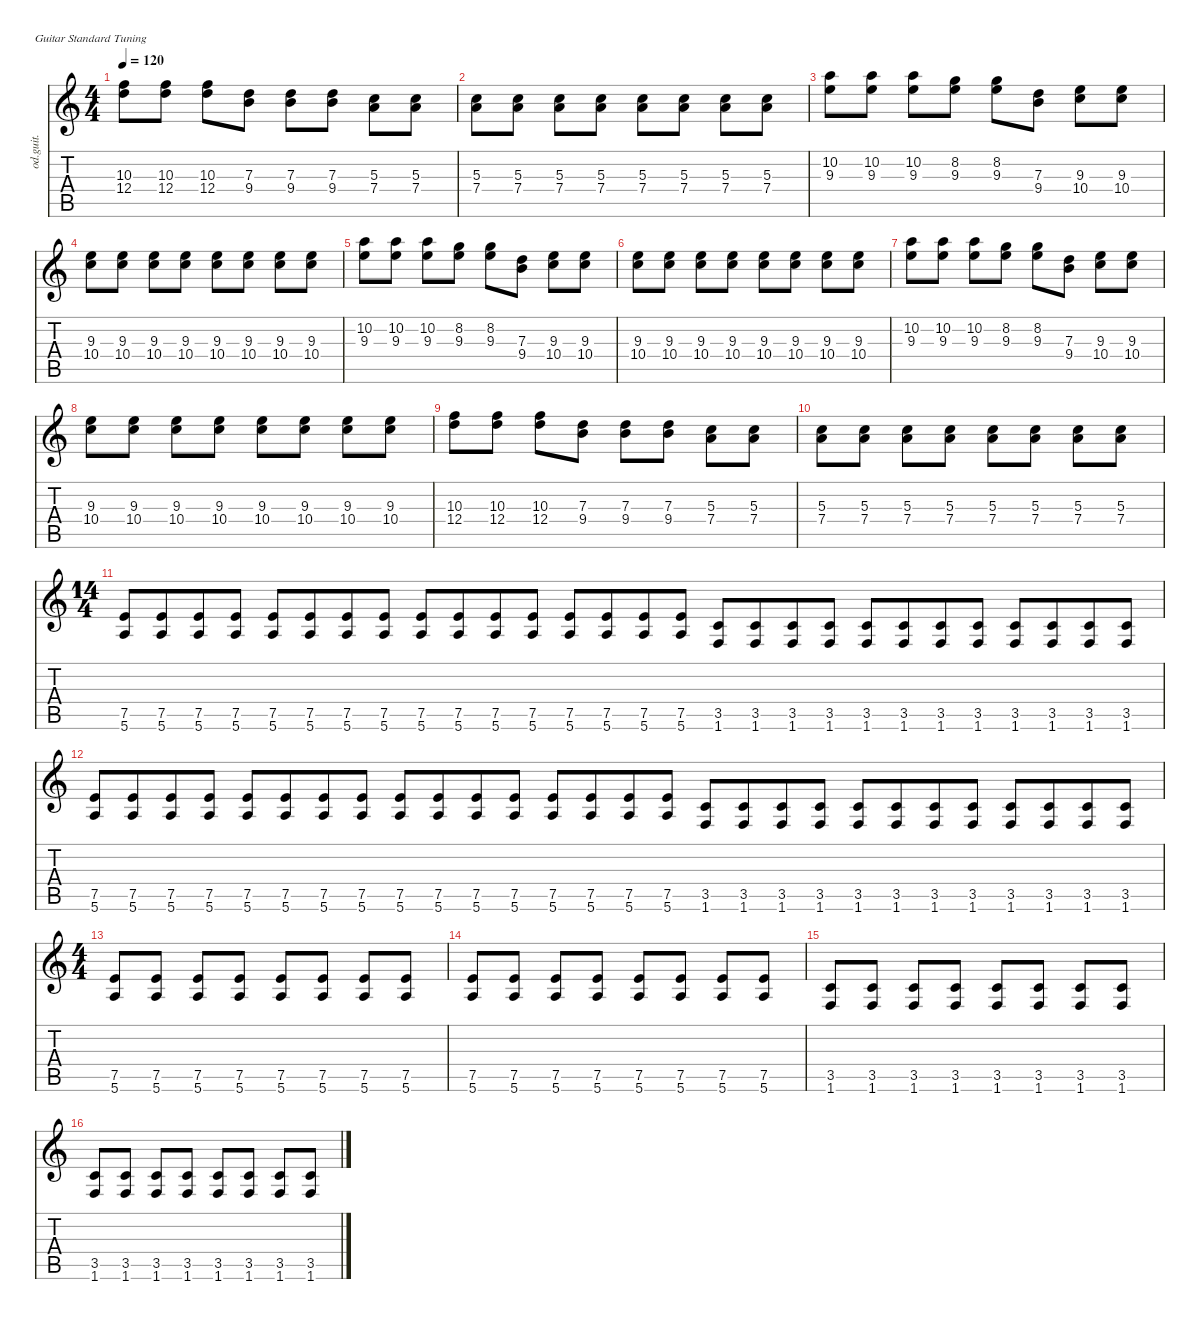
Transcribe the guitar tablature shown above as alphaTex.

\defaultSystemsLayout 4
\hideDynamics
\bracketExtendMode nobrackets
\otherSystemsTrackNameOrientation horizontal
\track ("Overdriven Guitar" "od.guit.") {instrument overdrivenguitar}
\staff {score tabs}
\tuning (E4 B3 G3 D3 A2 E2)
\ts (4 4)
\tempo 120
\clef g2
\ks c
(10.3 12.4).8{dy mf beam Down} (10.3 12.4).8{beam Down} (10.3 12.4).8{beam Down} (9.4 7.3).8{beam Down} (9.4 7.3).8{beam Down} (9.4 7.3).8{beam Down} (7.4 5.3).8{beam Down} (7.4 5.3).8{beam Down} |
(7.4 5.3).8{beam Down} (7.4 5.3).8{beam Down} (7.4 5.3).8{beam Down} (7.4 5.3).8{beam Down} (7.4 5.3).8{beam Down} (7.4 5.3).8{beam Down} (7.4 5.3).8{beam Down} (7.4 5.3).8{beam Down} |
(10.2 9.3).8{beam Down} (10.2 9.3).8{beam Down} (10.2 9.3).8{beam Down} (8.2 9.3).8{beam Down} (9.3 8.2).8{beam Down} (7.3 9.4).8{beam Down} (9.3 10.4).8{beam Down} (9.3 10.4).8{beam Down} |
(9.3 10.4).8{beam Down} (9.3 10.4).8{beam Down} (9.3 10.4).8{beam Down} (9.3 10.4).8{beam Down} (9.3 10.4).8{beam Down} (9.3 10.4).8{beam Down} (9.3 10.4).8{beam Down} (9.3 10.4).8{beam Down} |
(10.2 9.3).8{beam Down} (10.2 9.3).8{beam Down} (10.2 9.3).8{beam Down} (8.2 9.3).8{beam Down} (9.3 8.2).8{beam Down} (7.3 9.4).8{beam Down} (9.3 10.4).8{beam Down} (9.3 10.4).8{beam Down} |
(9.3 10.4).8{beam Down} (9.3 10.4).8{beam Down} (9.3 10.4).8{beam Down} (9.3 10.4).8{beam Down} (9.3 10.4).8{beam Down} (9.3 10.4).8{beam Down} (9.3 10.4).8{beam Down} (9.3 10.4).8{beam Down} |
(10.2 9.3).8{beam Down} (10.2 9.3).8{beam Down} (10.2 9.3).8{beam Down} (8.2 9.3).8{beam Down} (9.3 8.2).8{beam Down} (7.3 9.4).8{beam Down} (9.3 10.4).8{beam Down} (9.3 10.4).8{beam Down} |
(9.3 10.4).8{beam Down} (9.3 10.4).8{beam Down} (9.3 10.4).8{beam Down} (9.3 10.4).8{beam Down} (9.3 10.4).8{beam Down} (9.3 10.4).8{beam Down} (9.3 10.4).8{beam Down} (9.3 10.4).8{beam Down} |
(10.3 12.4).8{beam Down} (10.3 12.4).8{beam Down} (10.3 12.4).8{beam Down} (9.4 7.3).8{beam Down} (9.4 7.3).8{beam Down} (9.4 7.3).8{beam Down} (7.4 5.3).8{beam Down} (7.4 5.3).8{beam Down} |
(7.4 5.3).8{beam Down} (7.4 5.3).8{beam Down} (7.4 5.3).8{beam Down} (7.4 5.3).8{beam Down} (7.4 5.3).8{beam Down} (7.4 5.3).8{beam Down} (7.4 5.3).8{beam Down} (7.4 5.3).8{beam Down} |
\ts (14 4)
\beaming (8 4 4 4 4 4 4 4)
(7.5 5.6).8{beam Up} (7.5 5.6).8{beam Up} (7.5 5.6).8{beam Up} (7.5 5.6).8{beam Up} (7.5 5.6).8{beam Up} (7.5 5.6).8{beam Up} (7.5 5.6).8{beam Up} (7.5 5.6).8{beam Up} (7.5 5.6).8{beam Up} (7.5 5.6).8{beam Up} (7.5 5.6).8{beam Up} (7.5 5.6).8{beam Up} (7.5 5.6).8{beam Up} (7.5 5.6).8{beam Up} (7.5 5.6).8{beam Up} (7.5 5.6).8{beam Up} (1.6 3.5).8{beam Up} (1.6 3.5).8{beam Up} (1.6 3.5).8{beam Up} (1.6 3.5).8{beam Up} (1.6 3.5).8{beam Up} (1.6 3.5).8{beam Up} (1.6 3.5).8{beam Up} (1.6 3.5).8{beam Up} (1.6 3.5).8{beam Up} (1.6 3.5).8{beam Up} (1.6 3.5).8{beam Up} (1.6 3.5).8{beam Up} |
(7.5 5.6).8{beam Up} (7.5 5.6).8{beam Up} (7.5 5.6).8{beam Up} (7.5 5.6).8{beam Up} (7.5 5.6).8{beam Up} (7.5 5.6).8{beam Up} (7.5 5.6).8{beam Up} (7.5 5.6).8{beam Up} (7.5 5.6).8{beam Up} (7.5 5.6).8{beam Up} (7.5 5.6).8{beam Up} (7.5 5.6).8{beam Up} (7.5 5.6).8{beam Up} (7.5 5.6).8{beam Up} (7.5 5.6).8{beam Up} (7.5 5.6).8{beam Up} (1.6 3.5).8{beam Up} (1.6 3.5).8{beam Up} (1.6 3.5).8{beam Up} (1.6 3.5).8{beam Up} (1.6 3.5).8{beam Up} (1.6 3.5).8{beam Up} (1.6 3.5).8{beam Up} (1.6 3.5).8{beam Up} (1.6 3.5).8{beam Up} (1.6 3.5).8{beam Up} (1.6 3.5).8{beam Up} (1.6 3.5).8{beam Up} |
\ts (4 4)
\beaming (8 2 2 2 2)
(7.5 5.6).8{beam Up} (7.5 5.6).8{beam Up} (7.5 5.6).8{beam Up} (7.5 5.6).8{beam Up} (7.5 5.6).8{beam Up} (7.5 5.6).8{beam Up} (7.5 5.6).8{beam Up} (7.5 5.6).8{beam Up} |
(7.5 5.6).8{beam Up} (7.5 5.6).8{beam Up} (7.5 5.6).8{beam Up} (7.5 5.6).8{beam Up} (7.5 5.6).8{beam Up} (7.5 5.6).8{beam Up} (7.5 5.6).8{beam Up} (7.5 5.6).8{beam Up} |
(1.6 3.5).8{beam Up} (1.6 3.5).8{beam Up} (1.6 3.5).8{beam Up} (1.6 3.5).8{beam Up} (1.6 3.5).8{beam Up} (1.6 3.5).8{beam Up} (1.6 3.5).8{beam Up} (1.6 3.5).8{beam Up} |
(1.6 3.5).8{beam Up} (1.6 3.5).8{beam Up} (1.6 3.5).8{beam Up} (1.6 3.5).8{beam Up} (1.6 3.5).8{beam Up} (1.6 3.5).8{beam Up} (1.6 3.5).8{beam Up} (1.6 3.5).8{beam Up}
